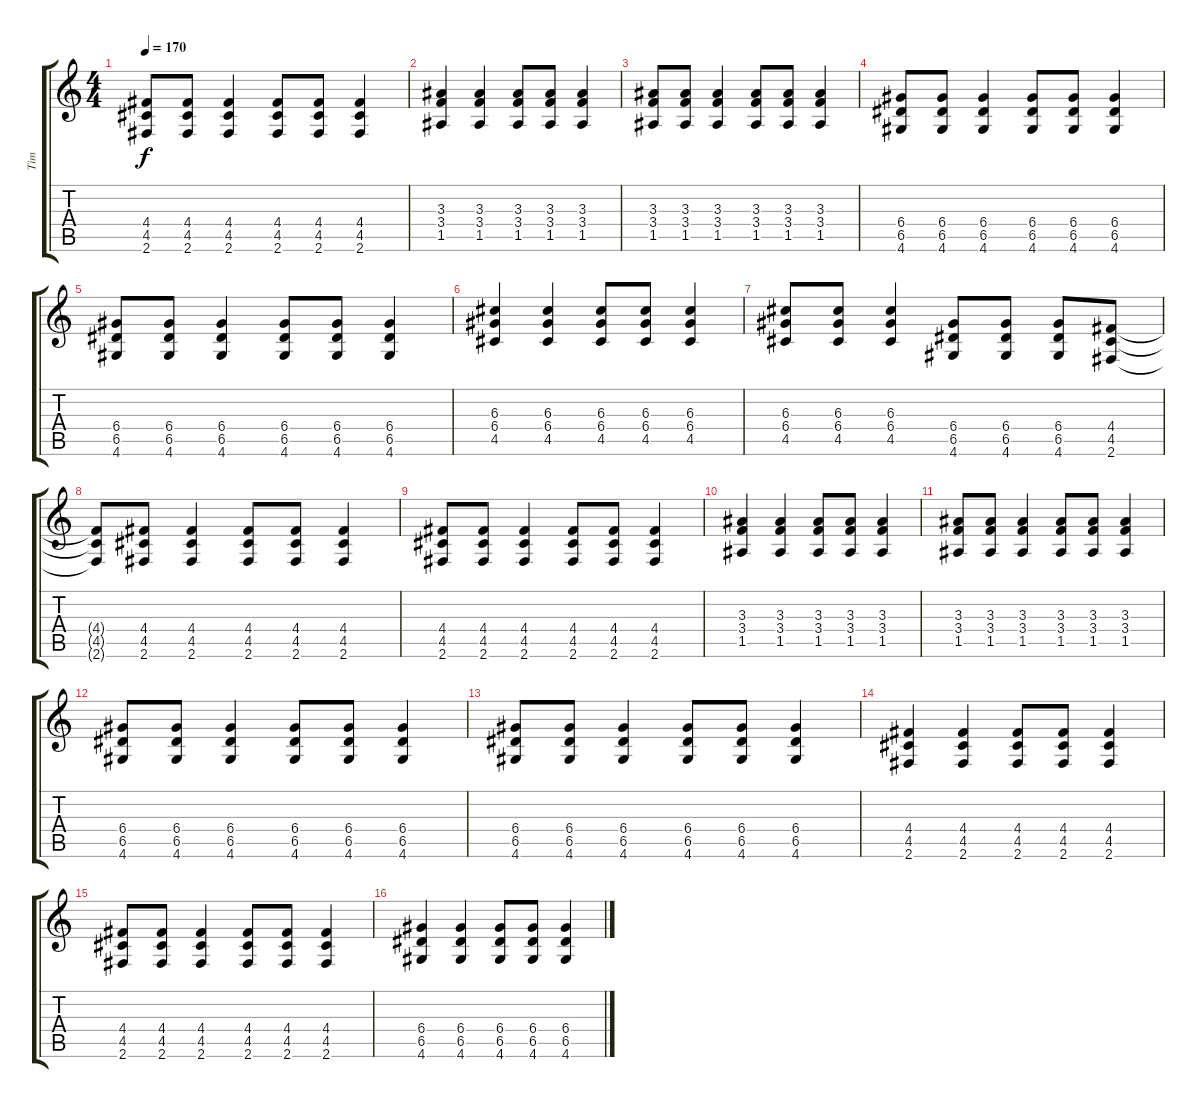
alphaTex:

\track ("Tim" "Tim") {instrument acousticguitarsteel}
\staff {score tabs}
\tuning (E4 B3 G3 D3 A2 E2) {hide}
\ts (4 4)
\tempo 170
\clef g2
\ks c
(4.4 4.5 2.6).8{dy f} (4.4 4.5 2.6).8 (4.4 4.5 2.6).4 (4.4 4.5 2.6).8 (4.4 4.5 2.6).8 (4.4 4.5 2.6).4 |
(3.3 3.4 1.5).4 (3.3 3.4 1.5).4 (3.3 3.4 1.5).8 (3.3 3.4 1.5).8 (3.3 3.4 1.5).4 |
(3.3 3.4 1.5).8 (3.3 3.4 1.5).8 (3.3 3.4 1.5).4 (3.3 3.4 1.5).8 (3.3 3.4 1.5).8 (3.3 3.4 1.5).4 |
(6.4 6.5 4.6).8 (6.4 6.5 4.6).8 (6.4 6.5 4.6).4 (6.4 6.5 4.6).8 (6.4 6.5 4.6).8 (6.4 6.5 4.6).4 |
(6.4 6.5 4.6).8 (6.4 6.5 4.6).8 (6.4 6.5 4.6).4 (6.4 6.5 4.6).8 (6.4 6.5 4.6).8 (6.4 6.5 4.6).4 |
(6.3 6.4 4.5).4 (6.3 6.4 4.5).4 (6.3 6.4 4.5).8 (6.3 6.4 4.5).8 (6.3 6.4 4.5).4 |
(6.3 6.4 4.5).8 (6.3 6.4 4.5).8 (6.3 6.4 4.5).4 (6.4 6.5 4.6).8 (6.4 6.5 4.6).8 (6.4 6.5 4.6).8 (4.4 4.5 2.6).8 |
(4.4{t} 4.5{t} 2.6{t}).8 (4.4 4.5 2.6).8 (4.4 4.5 2.6).4 (4.4 4.5 2.6).8 (4.4 4.5 2.6).8 (4.4 4.5 2.6).4 |
(4.4 4.5 2.6).8 (4.4 4.5 2.6).8 (4.4 4.5 2.6).4 (4.4 4.5 2.6).8 (4.4 4.5 2.6).8 (4.4 4.5 2.6).4 |
(3.3 3.4 1.5).4 (3.3 3.4 1.5).4 (3.3 3.4 1.5).8 (3.3 3.4 1.5).8 (3.3 3.4 1.5).4 |
(3.3 3.4 1.5).8 (3.3 3.4 1.5).8 (3.3 3.4 1.5).4 (3.3 3.4 1.5).8 (3.3 3.4 1.5).8 (3.3 3.4 1.5).4 |
(6.4 6.5 4.6).8 (6.4 6.5 4.6).8 (6.4 6.5 4.6).4 (6.4 6.5 4.6).8 (6.4 6.5 4.6).8 (6.4 6.5 4.6).4 |
(6.4 6.5 4.6).8 (6.4 6.5 4.6).8 (6.4 6.5 4.6).4 (6.4 6.5 4.6).8 (6.4 6.5 4.6).8 (6.4 6.5 4.6).4 |
(4.4 4.5 2.6).4 (4.4 4.5 2.6).4 (4.4 4.5 2.6).8 (4.4 4.5 2.6).8 (4.4 4.5 2.6).4 |
(4.4 4.5 2.6).8 (4.4 4.5 2.6).8 (4.4 4.5 2.6).4 (4.4 4.5 2.6).8 (4.4 4.5 2.6).8 (4.4 4.5 2.6).4 |
(6.4 6.5 4.6).4 (6.4 6.5 4.6).4 (6.4 6.5 4.6).8 (6.4 6.5 4.6).8 (6.4 6.5 4.6).4
